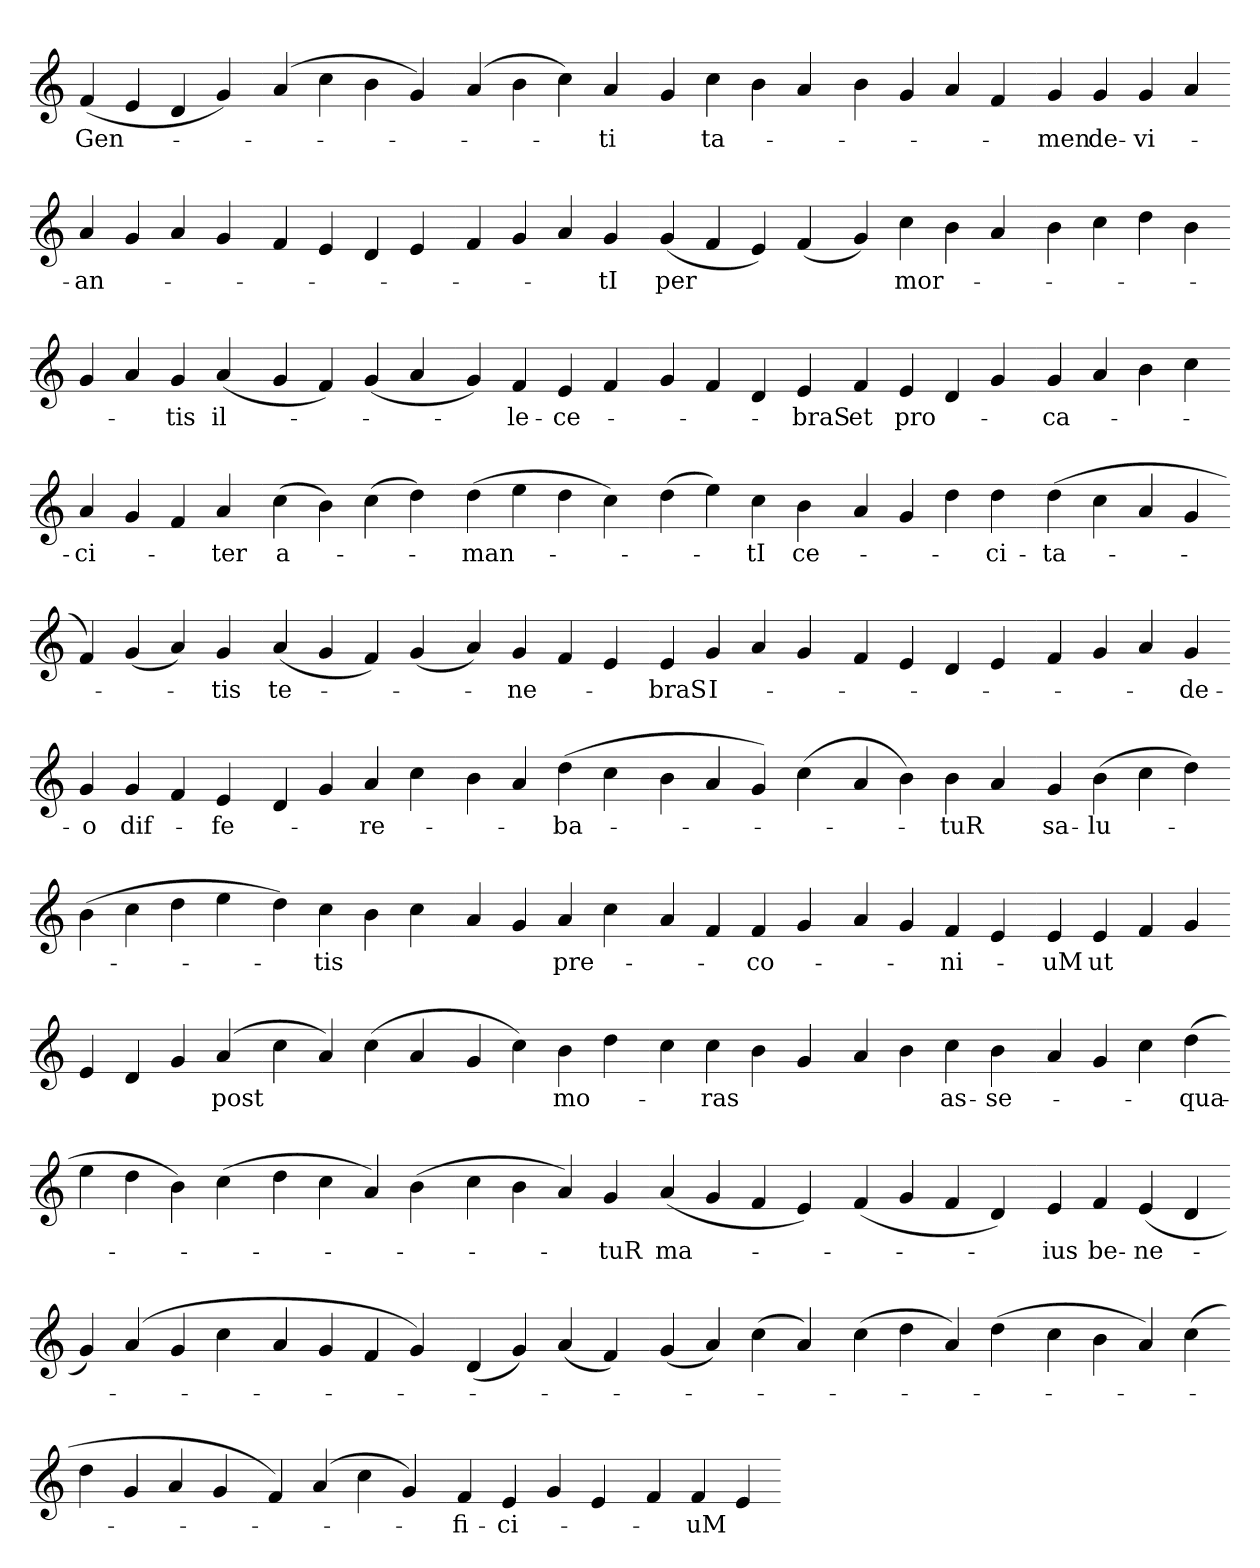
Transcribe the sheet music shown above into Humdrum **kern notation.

**kern	**text
*part1	*part1
*staff1	*staff1
*clefG2	*
=	=
(>4f	Gen-
4e	.
4d	.
4g)	.
=-	=-
(>4a	.
4cc	.
4b	.
4g)	.
=-	=-
(>4a	.
4b	.
4cc)	.
4a	ti
=-	=-
4g	.
4cc	ta-
4b	.
4a	.
=-	=-
4b	.
4g	.
4a	.
4f	.
=-	=-
4g	men
4g	de-
4g	vi-
4a	.
=-	=-
4a	an-
4g	.
4a	.
4g	.
=-	=-
4f	.
4e	.
4d	.
4e	.
=-	=-
4f	.
4g	.
4a	.
4g	tI
=-	=-
(>4g	per
4f	.
4e)	.
(>4f	.
=-	=-
4g)	.
4cc	mor-
4b	.
4a	.
=-	=-
4b	.
4cc	.
4dd	.
4b	.
=-	=-
4g	.
4a	.
4g	tis
(>4a	il-
=-	=-
4g	.
4f)	.
(>4g	.
4a	.
=-	=-
4g)	.
4f	le-
4e	ce-
4f	.
=-	=-
4g	.
4f	.
4d	.
4e	braS
=-	=-
4f	et
4e	pro-
4d	.
4g	.
=-	=-
4g	ca-
4a	.
4b	.
4cc	.
=-	=-
4a	ci-
4g	.
4f	.
4a	ter
=-	=-
(>4cc	a-
4b)	.
(>4cc	.
4dd)	.
=-	=-
(>4dd	man-
4ee	.
4dd	.
4cc)	.
=-	=-
(>4dd	.
4ee)	.
4cc	tI
4b	ce-
=-	=-
4a	.
4g	.
4dd	.
4dd	ci-
=-	=-
(>4dd	ta-
4cc	.
4a	.
4g	.
=-	=-
4f)	.
(>4g	.
4a)	.
4g	tis
=-	=-
(>4a	te-
4g	.
4f)	.
(>4g	.
=-	=-
4a)	.
4g	ne-
4f	.
4e	.
=-	=-
4e	braS
4g	I-
4a	.
4g	.
=-	=-
4f	.
4e	.
4d	.
4e	.
=-	=-
4f	.
4g	.
4a	.
4g	de-
=-	=-
4g	o
4g	dif-
4f	.
4e	fe-
=-	=-
4d	.
4g	.
4a	re-
4cc	.
=-	=-
4b	.
4a	.
(>4dd	ba-
4cc	.
=-	=-
4b	.
4a	.
4g)	.
(>4cc	.
=-	=-
4a	.
4b)	.
4b	tuR
4a	.
=-	=-
4g	sa-
(>4b	lu-
4cc	.
4dd)	.
=-	=-
(>4b	.
4cc	.
4dd	.
4ee	.
=-	=-
4dd)	.
4cc	tis
4b	.
4cc	.
=-	=-
4a	.
4g	.
4a	pre-
4cc	.
=-	=-
4a	.
4f	.
4f	co-
4g	.
=-	=-
4a	.
4g	.
4f	ni-
4e	.
=-	=-
4e	uM
4e	ut
4f	.
4g	.
=-	=-
4e	.
4d	.
4g	.
(>4a	post
=-	=-
4cc	.
4a)	.
(>4cc	.
4a	.
=-	=-
4g	.
4cc)	.
4b	mo-
4dd	.
=-	=-
4cc	.
4cc	ras
4b	.
4g	.
=-	=-
4a	.
4b	.
4cc	as-
4b	se-
=-	=-
4a	.
4g	.
4cc	.
(>4dd	qua-
=-	=-
4ee	.
4dd	.
4b)	.
(>4cc	.
=-	=-
4dd	.
4cc	.
4a)	.
(>4b	.
=-	=-
4cc	.
4b	.
4a)	.
4g	tuR
=-	=-
(>4a	ma-
4g	.
4f	.
4e)	.
=-	=-
(>4f	.
4g	.
4f	.
4d)	.
=-	=-
4e	ius
4f	be-
(>4e	ne-
4d	.
=-	=-
4g)	.
(>4a	.
4g	.
4cc	.
=-	=-
4a	.
4g	.
4f	.
4g)	.
=-	=-
(>4d	.
4g)	.
(>4a	.
4f)	.
=-	=-
(>4g	.
4a)	.
(>4cc	.
4a)	.
=-	=-
(>4cc	.
4dd	.
4a)	.
(>4dd	.
=-	=-
4cc	.
4b	.
4a)	.
(>4cc	.
=-	=-
4dd	.
4g	.
4a	.
4g	.
=-	=-
4f)	.
(>4a	.
4cc	.
4g)	.
=-	=-
4f	fi-
4e	ci-
4g	.
4e	.
=-	=-
4f	.
4f	uM
4e	.
=-	=-
*-	*-
